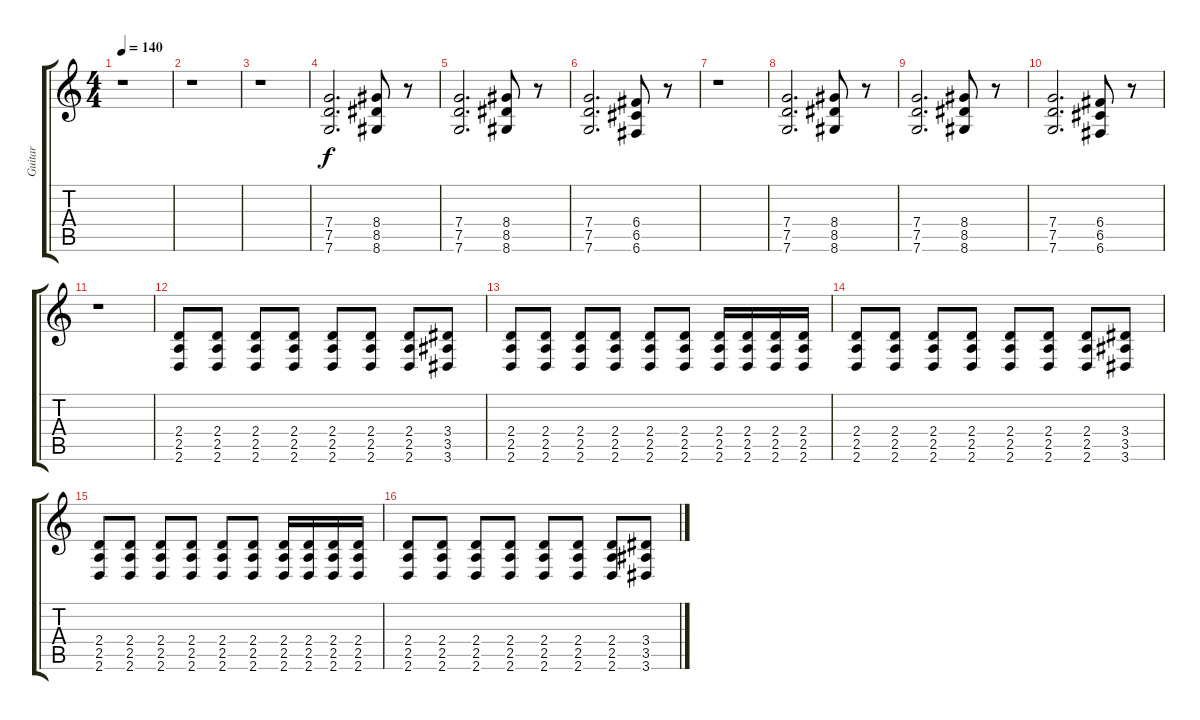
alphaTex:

\track ("Guitar" "Guitar") {instrument distortionguitar}
\staff {score tabs}
\tuning (D4 A3 F3 C3 G2 C2) {hide}
\ts (4 4)
\tempo 140
\clef g2
\ks c
r.1{dy f} |
r.1 |
r.1 |
(7.4 7.5 7.6).2{d} (8.4 8.5 8.6).8 r.8 |
(7.4 7.5 7.6).2{d} (8.4 8.5 8.6).8 r.8 |
(7.4 7.5 7.6).2{d} (6.4 6.5 6.6).8 r.8 |
r.1 |
(7.4 7.5 7.6).2{d} (8.4 8.5 8.6).8 r.8 |
(7.4 7.5 7.6).2{d} (8.4 8.5 8.6).8 r.8 |
(7.4 7.5 7.6).2{d} (6.4 6.5 6.6).8 r.8 |
r.1 |
(2.4 2.5 2.6).8 (2.4 2.5 2.6).8 (2.4 2.5 2.6).8 (2.4 2.5 2.6).8 (2.4 2.5 2.6).8 (2.4 2.5 2.6).8 (2.4 2.5 2.6).8 (3.4 3.5 3.6).8 |
(2.4 2.5 2.6).8 (2.4 2.5 2.6).8 (2.4 2.5 2.6).8 (2.4 2.5 2.6).8 (2.4 2.5 2.6).8 (2.4 2.5 2.6).8 (2.4 2.5 2.6).16 (2.4 2.5 2.6).16 (2.4 2.5 2.6).16 (2.4 2.5 2.6).16 |
(2.4 2.5 2.6).8 (2.4 2.5 2.6).8 (2.4 2.5 2.6).8 (2.4 2.5 2.6).8 (2.4 2.5 2.6).8 (2.4 2.5 2.6).8 (2.4 2.5 2.6).8 (3.4 3.5 3.6).8 |
(2.4 2.5 2.6).8 (2.4 2.5 2.6).8 (2.4 2.5 2.6).8 (2.4 2.5 2.6).8 (2.4 2.5 2.6).8 (2.4 2.5 2.6).8 (2.4 2.5 2.6).16 (2.4 2.5 2.6).16 (2.4 2.5 2.6).16 (2.4 2.5 2.6).16 |
(2.4 2.5 2.6).8 (2.4 2.5 2.6).8 (2.4 2.5 2.6).8 (2.4 2.5 2.6).8 (2.4 2.5 2.6).8 (2.4 2.5 2.6).8 (2.4 2.5 2.6).8 (3.4 3.5 3.6).8
